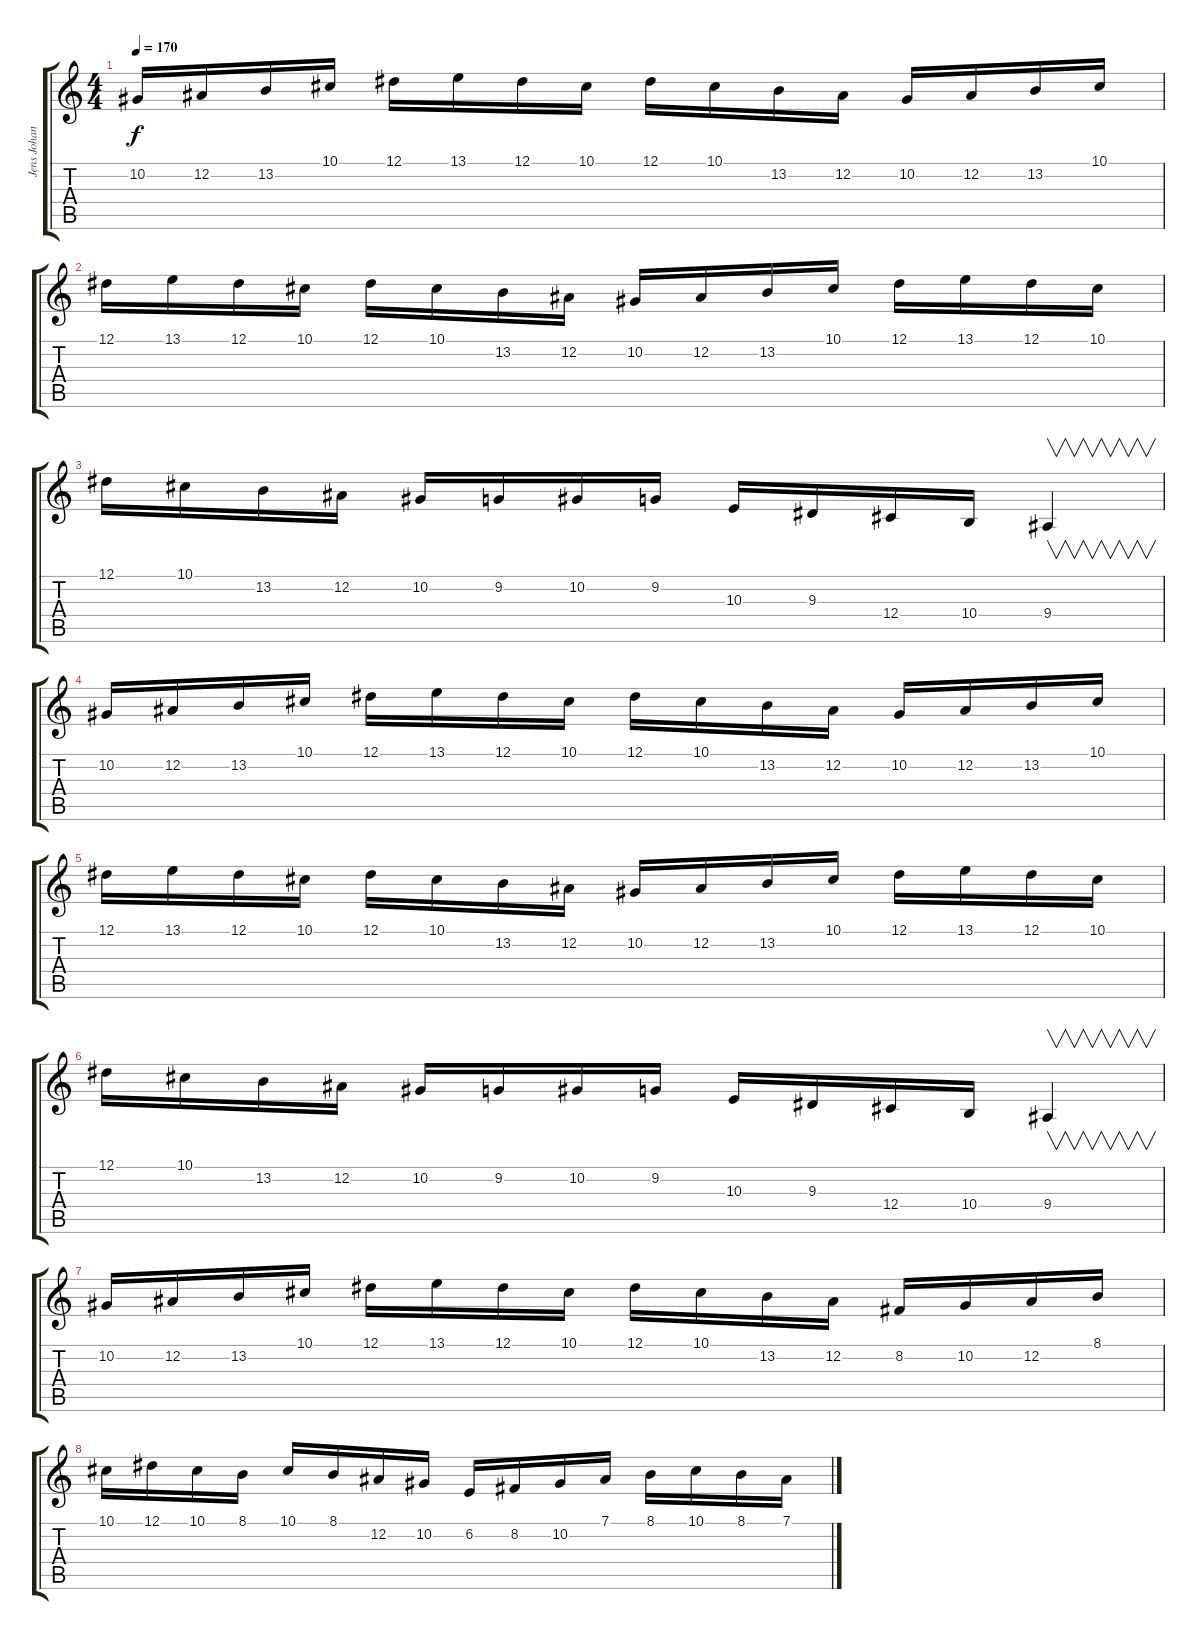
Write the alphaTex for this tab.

\track ("Jens Johansson (Lead Keyboard)" "Jens Johan") {instrument harpsichord}
\staff {score tabs}
\tuning (Eb4 Bb3 Gb3 Db3 Ab2 Eb2) {hide}
\ts (4 4)
\tempo 170
\clef g2
\ks c
10.2.16{dy f instrument harpsichord} 12.2.16 13.2.16 10.1.16 12.1.16 13.1.16 12.1.16 10.1.16 12.1.16 10.1.16 13.2.16 12.2.16 10.2.16 12.2.16 13.2.16 10.1.16 |
12.1.16 13.1.16 12.1.16 10.1.16 12.1.16 10.1.16 13.2.16 12.2.16 10.2.16 12.2.16 13.2.16 10.1.16 12.1.16 13.1.16 12.1.16 10.1.16 |
12.1.16 10.1.16 13.2.16 12.2.16 10.2.16 9.2.16 10.2.16 9.2.16 10.3.16 9.3.16 12.4.16 10.4.16 9.4.4{v} |
10.2.16 12.2.16 13.2.16 10.1.16 12.1.16 13.1.16 12.1.16 10.1.16 12.1.16 10.1.16 13.2.16 12.2.16 10.2.16 12.2.16 13.2.16 10.1.16 |
12.1.16 13.1.16 12.1.16 10.1.16 12.1.16 10.1.16 13.2.16 12.2.16 10.2.16 12.2.16 13.2.16 10.1.16 12.1.16 13.1.16 12.1.16 10.1.16 |
12.1.16 10.1.16 13.2.16 12.2.16 10.2.16 9.2.16 10.2.16 9.2.16 10.3.16 9.3.16 12.4.16 10.4.16 9.4.4{v} |
10.2.16 12.2.16 13.2.16 10.1.16 12.1.16 13.1.16 12.1.16 10.1.16 12.1.16 10.1.16 13.2.16 12.2.16 8.2.16 10.2.16 12.2.16 8.1.16 |
10.1.16 12.1.16 10.1.16 8.1.16 10.1.16 8.1.16 12.2.16 10.2.16 6.2.16 8.2.16 10.2.16 7.1.16 8.1.16 10.1.16 8.1.16 7.1.16
